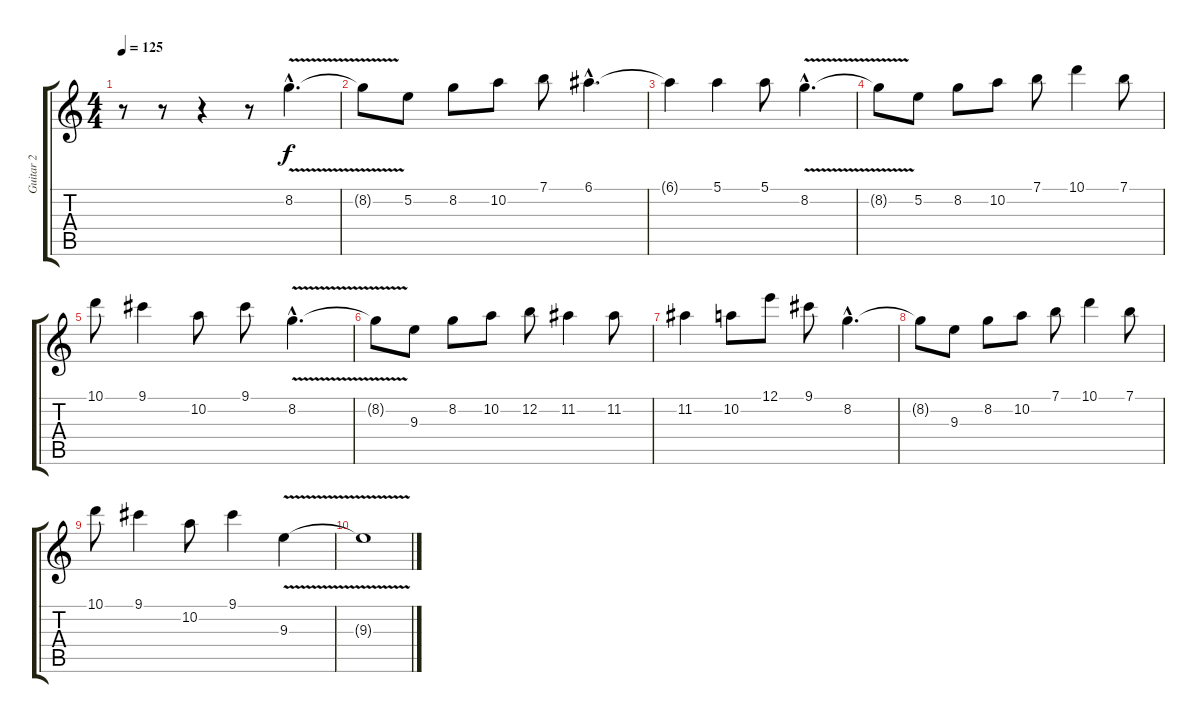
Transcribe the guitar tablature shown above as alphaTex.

\track ("Guitar 2" "Guitar 2") {instrument overdrivenguitar}
\staff {score tabs}
\tuning (E4 B3 G3 D3 A2 E2) {hide}
\ts (4 4)
\tempo 125
\clef g2
\ks c
r.8{dy f instrument overdrivenguitar} r.8 r.4 r.8 8.2{v hac}.4{d} |
8.2{t}.8 5.2.8 8.2.8 10.2.8 7.1.8 6.1{hac}.4{d} |
6.1{t}.4 5.1.4 5.1.8 8.2{v hac}.4{d} |
8.2{t}.8 5.2.8 8.2.8 10.2.8 7.1.8 10.1.4 7.1.8 |
10.1.8 9.1.4 10.2.8 9.1.8 8.2{v hac}.4{d} |
8.2{t}.8 9.3.8 8.2.8 10.2.8 12.2.8 11.2.4 11.2.8 |
11.2.4 10.2.8 12.1.8 9.1.8 8.2{hac}.4{d} |
8.2{t}.8 9.3.8 8.2.8 10.2.8 7.1.8 10.1.4 7.1.8 |
10.1.8 9.1.4 10.2.8 9.1.4 9.3{v}.4 |
9.3{t}.1
